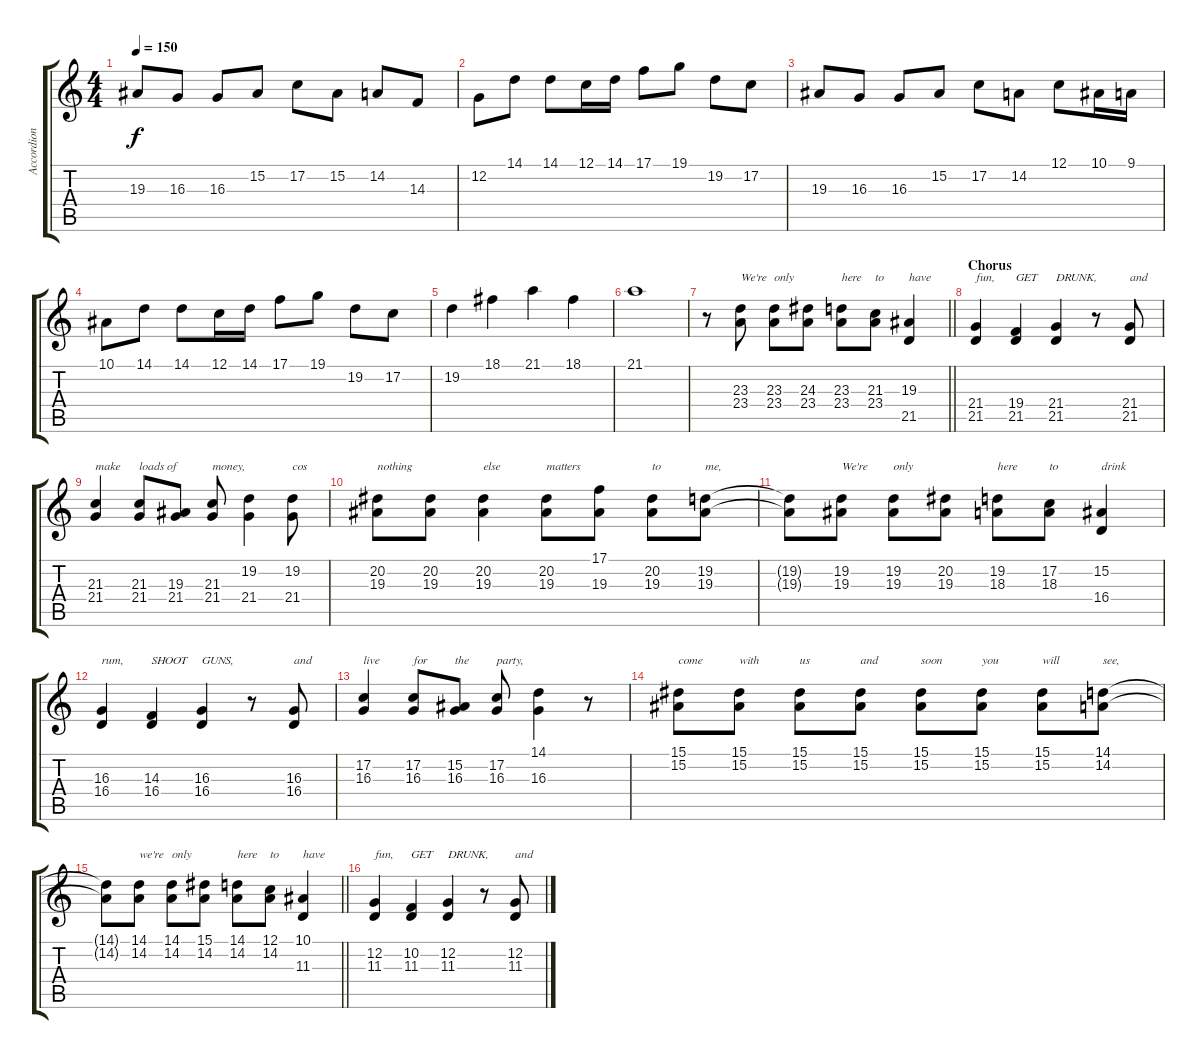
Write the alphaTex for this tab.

\track ("Accordion" "Accordion") {instrument accordion}
\staff {score tabs}
\tuning (C4 G3 Eb3 Bb2 F2 C2) {hide}
\ts (4 4)
\tempo 150
\clef g2
\ks c
19.3.8{dy f} 16.3.8 16.3.8 15.2.8 17.2.8 15.2.8 14.2.8 14.3.8 |
12.2.8 14.1.8 14.1.8 12.1.16 14.1.16 17.1.8 19.1.8 19.2.8 17.2.8 |
19.3.8 16.3.8 16.3.8 15.2.8 17.2.8 14.2.8 12.1.8 10.1.16 9.1.16 |
10.1.8 14.1.8 14.1.8 12.1.16 14.1.16 17.1.8 19.1.8 19.2.8 17.2.8 |
19.2.4 18.1.4 21.1.4 18.1.4 |
21.1.1 |
\barLineRight lightlight
r.8 (23.3 23.4).8{txt "We're"} (23.3 23.4).8{txt "only"} (24.3 23.4).8 (23.3 23.4).8{txt "here"} (21.3 23.4).8{txt "to"} (19.3 21.5).4{txt "have"} |
\section ("" "Chorus")
(21.4 21.5).4{txt "fun,"} (19.4 21.5).4{txt "GET"} (21.4 21.5).4{txt "DRUNK,"} r.8 (21.4 21.5).8{txt "and"} |
(21.3 21.4).4{txt "make"} (21.3 21.4).8{txt "loads of"} (19.3 21.4).8 (21.3 21.4).8{txt "money,"} (19.2 21.4).4 (19.2 21.4).8{txt "cos"} |
(20.2 19.3).8{txt "nothing"} (20.2 19.3).8 (20.2 19.3).4{txt "else"} (20.2 19.3).8{txt "matters"} (17.1 19.3).8 (20.2 19.3).8{txt "to"} (19.2 19.3).8{txt "me,"} |
(19.2{t} 19.3{t}).8 (19.2 19.3).8{txt "We're"} (19.2 19.3).8{txt "only"} (20.2 19.3).8 (19.2 18.3).8{txt "here"} (17.2 18.3).8{txt "to"} (15.2 16.4).4{txt "drink"} |
(16.3 16.4).4{txt "rum,"} (14.3 16.4).4{txt "SHOOT"} (16.3 16.4).4{txt "GUNS,"} r.8 (16.3 16.4).8{txt "and"} |
(17.2 16.3).4{txt "live"} (17.2 16.3).8{txt "for"} (15.2 16.3).8{txt "the"} (17.2 16.3).8{txt "party,"} (14.1 16.3).4 r.8 |
(15.1 15.2).8{txt "come"} (15.1 15.2).8{txt "with"} (15.1 15.2).8{txt "us"} (15.1 15.2).8{txt "and"} (15.1 15.2).8{txt "soon"} (15.1 15.2).8{txt "you"} (15.1 15.2).8{txt "will"} (14.1 14.2).8{txt "see,"} |
\barLineRight lightlight
(14.1{t} 14.2{t}).8 (14.1 14.2).8{txt "we're"} (14.1 14.2).8{txt "only"} (15.1 14.2).8 (14.1 14.2).8{txt "here"} (12.1 14.2).8{txt "to"} (10.1 11.3).4{txt "have"} |
(12.2 11.3).4{txt "fun,"} (10.2 11.3).4{txt "GET"} (12.2 11.3).4{txt "DRUNK,"} r.8 (12.2 11.3).8{txt "and"}
